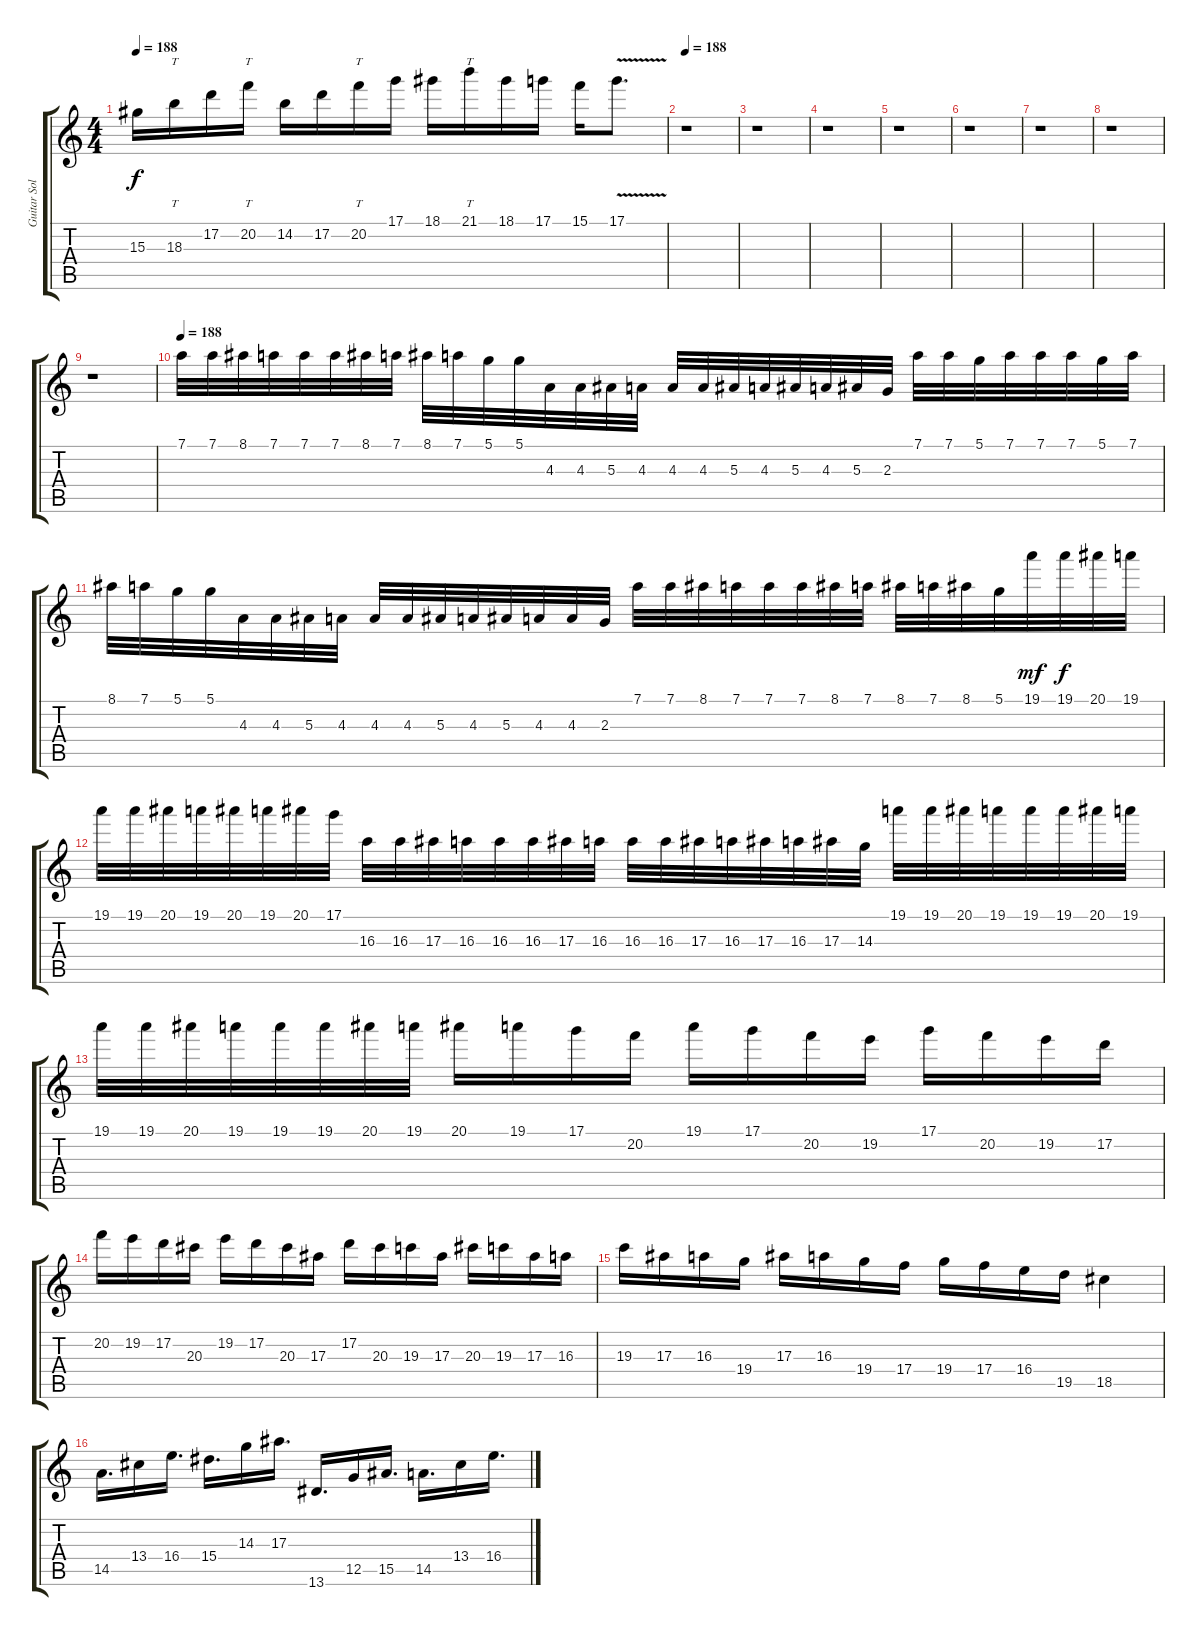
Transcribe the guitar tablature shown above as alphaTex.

\track ("Guitar Solo" "Guitar Sol") {instrument overdrivenguitar}
\staff {score tabs}
\tuning (D4 A3 F3 C3 G2 D2) {hide}
\ts (4 4)
\tempo 188
\clef g2
\ks c
15.3.16{dy f} 18.3.16{tt} 17.2.16 20.2.16{tt} 14.2.16 17.2.16 20.2.16{tt} 17.1.16 18.1.16 21.1.16{tt} 18.1.16 17.1.16 15.1.16 17.1{v}.8{d} |
\tempo 188
r.1 |
r.1 |
r.1 |
r.1 |
r.1 |
r.1 |
r.1 |
r.1 |
\tempo 188
7.1.32 7.1.32 8.1.32 7.1.32 7.1.32 7.1.32 8.1.32 7.1.32 8.1.32 7.1.32 5.1.32 5.1.32 4.3.32 4.3.32 5.3.32 4.3.32 4.3.32 4.3.32 5.3.32 4.3.32 5.3.32 4.3.32 5.3.32 2.3.32 7.1.32 7.1.32 5.1.32 7.1.32 7.1.32 7.1.32 5.1.32 7.1.32 |
8.1.32 7.1.32 5.1.32 5.1.32 4.3.32 4.3.32 5.3.32 4.3.32 4.3.32 4.3.32 5.3.32 4.3.32 5.3.32 4.3.32 4.3.32 2.3.32 7.1.32 7.1.32 8.1.32 7.1.32 7.1.32 7.1.32 8.1.32 7.1.32 8.1.32 7.1.32 8.1.32 5.1.32 19.1.32{dy mf} 19.1.32{dy f} 20.1.32 19.1.32 |
19.1.32 19.1.32 20.1.32 19.1.32 20.1.32 19.1.32 20.1.32 17.1.32 16.3.32 16.3.32 17.3.32 16.3.32 16.3.32 16.3.32 17.3.32 16.3.32 16.3.32 16.3.32 17.3.32 16.3.32 17.3.32 16.3.32 17.3.32 14.3.32 19.1.32 19.1.32 20.1.32 19.1.32 19.1.32 19.1.32 20.1.32 19.1.32 |
19.1.32 19.1.32 20.1.32 19.1.32 19.1.32 19.1.32 20.1.32 19.1.32 20.1.16 19.1.16 17.1.16 20.2.16 19.1.16 17.1.16 20.2.16 19.2.16 17.1.16 20.2.16 19.2.16 17.2.16 |
20.2.16 19.2.16 17.2.16 20.3.16 19.2.16 17.2.16 20.3.16 17.3.16 17.2.16 20.3.16 19.3.16 17.3.16 20.3.16 19.3.16 17.3.16 16.3.16 |
19.3.16 17.3.16 16.3.16 19.4.16 17.3.16 16.3.16 19.4.16 17.4.16 19.4.16 17.4.16 16.4.16 19.5.16 18.5.4 |
14.5.16{d} 13.4.16 16.4.16{d} 15.4.16{d} 14.3.16 17.3.16{d} 13.6.16{d} 12.5.16 15.5.16{d} 14.5.16{d} 13.4.16 16.4.16{d}
